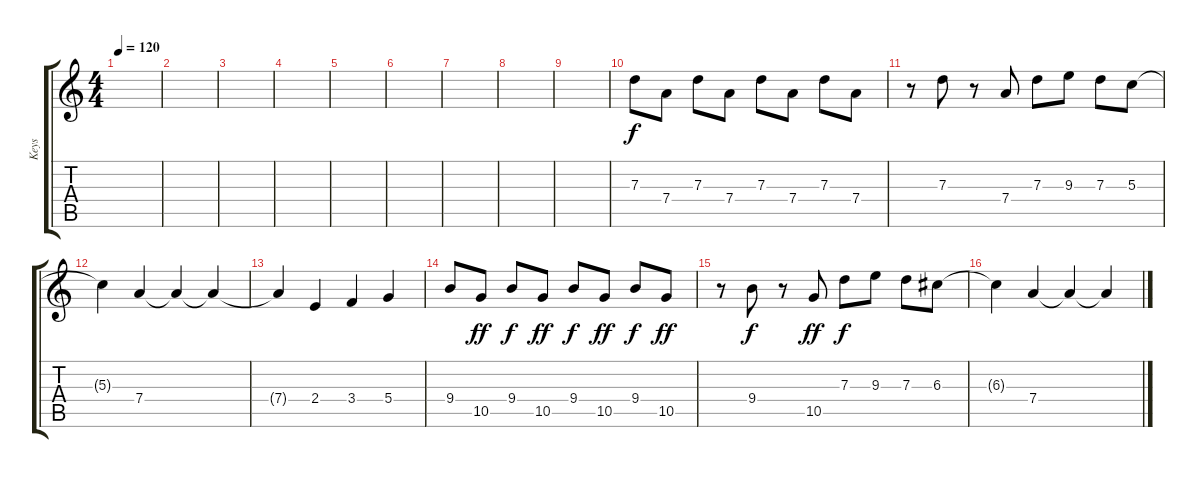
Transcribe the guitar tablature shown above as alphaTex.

\track ("Keys" "Keys") {instrument stringensemble1}
\staff {score tabs}
\tuning (E5 B4 G4 D4 A3 E3) {hide}
\ts (4 4)
\tempo 120
\clef g2
\ks c
|
|
|
|
|
|
|
|
|
7.3.8 7.4.8 7.3.8 7.4.8 7.3.8 7.4.8 7.3.8 7.4.8 |
r.8 7.3.8 r.8 7.4.8 7.3.8 9.3.8 7.3.8 5.3.8 |
5.3{t}.4 7.4.4 7.4{t}.4 7.4{t}.4 |
7.4{t}.4 2.4.4 3.4.4 5.4.4 |
9.4.8 10.5.8{dy ff} 9.4.8{dy f} 10.5.8{dy ff} 9.4.8{dy f} 10.5.8{dy ff} 9.4.8{dy f} 10.5.8{dy ff} |
r.8 9.4.8{dy f} r.8 10.5.8{dy ff} 7.3.8{dy f} 9.3.8 7.3.8 6.3.8 |
6.3{t}.4 7.4.4 7.4{t}.4 7.4{t}.4
